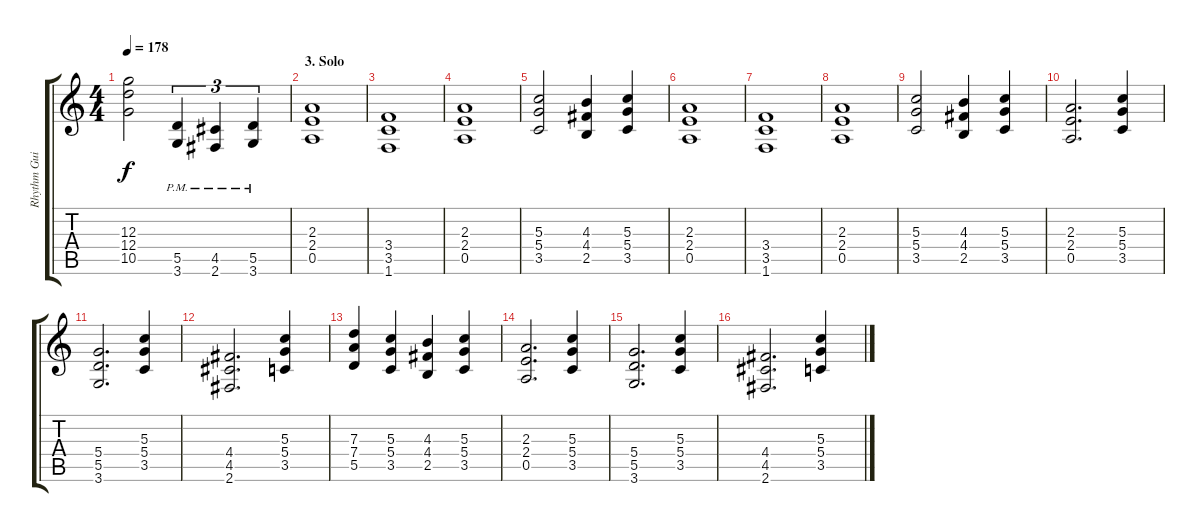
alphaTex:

\track ("Rhythm Guitar" "Rhythm Gui") {instrument distortionguitar}
\staff {score tabs}
\tuning (E4 B3 G3 D3 A2 E2) {hide}
\ts (4 4)
\tempo 178
\clef g2
\ks c
(12.3 12.4 10.5).2{dy f} (5.5{pm} 3.6{pm}).4{tu (3 2)} (4.5{pm} 2.6{pm}).4{tu (3 2)} (5.5{pm} 3.6{pm}).4{tu (3 2)} |
\section ("" "3. Solo")
(2.3 2.4 0.5).1 |
(3.4 3.5 1.6).1 |
(2.3 2.4 0.5).1 |
(5.3 5.4 3.5).2 (4.3 4.4 2.5).4 (5.3 5.4 3.5).4 |
(2.3 2.4 0.5).1 |
(3.4 3.5 1.6).1 |
(2.3 2.4 0.5).1 |
(5.3 5.4 3.5).2 (4.3 4.4 2.5).4 (5.3 5.4 3.5).4 |
(2.3 2.4 0.5).2{d} (5.3 5.4 3.5).4 |
(5.4 5.5 3.6).2{d} (5.3 5.4 3.5).4 |
(4.4 4.5 2.6).2{d} (5.3 5.4 3.5).4 |
(7.3 7.4 5.5).4 (5.3 5.4 3.5).4 (4.3 4.4 2.5).4 (5.3 5.4 3.5).4 |
(2.3 2.4 0.5).2{d} (5.3 5.4 3.5).4 |
(5.4 5.5 3.6).2{d} (5.3 5.4 3.5).4 |
(4.4 4.5 2.6).2{d} (5.3 5.4 3.5).4
